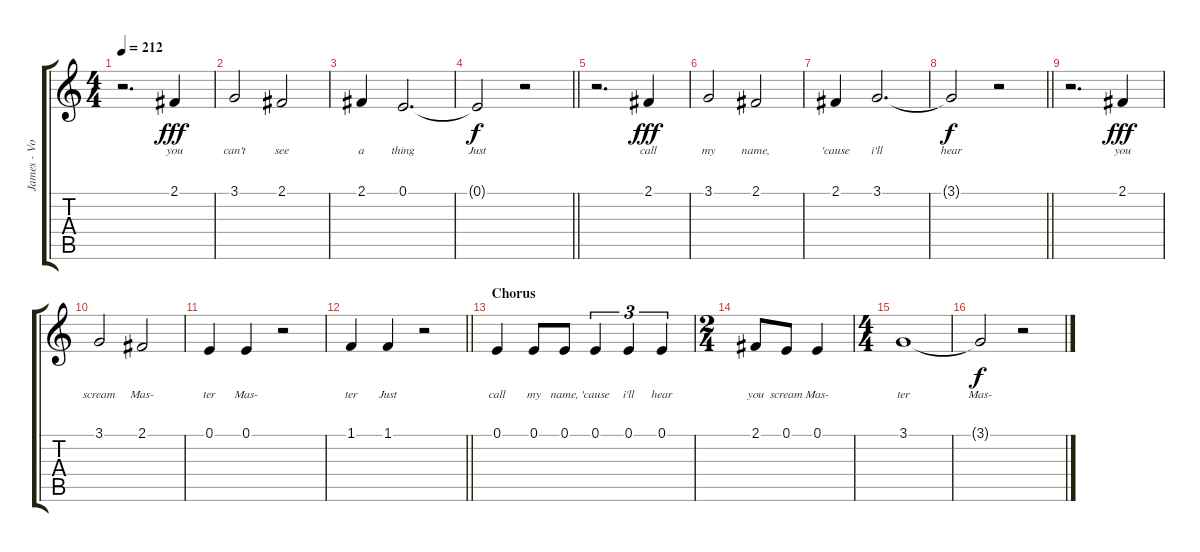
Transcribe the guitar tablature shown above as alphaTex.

\track ("James - Vocals" "James - Vo") {instrument lead6voice}
\staff {score tabs}
\tuning (E4 B3 G3 D3 A2 E2) {hide}
\ts (4 4)
\tempo 212
\clef g2
\ks c
r.2{d dy f} 2.1.4{lyrics (0 "you") lyrics (1 "") lyrics (2 "") lyrics (3 "") lyrics (4 "") dy fff} |
3.1.2{lyrics (0 "can't") lyrics (1 "") lyrics (2 "") lyrics (3 "") lyrics (4 "")} 2.1.2{lyrics (0 "see") lyrics (1 "") lyrics (2 "") lyrics (3 "") lyrics (4 "")} |
2.1.4{lyrics (0 "a") lyrics (1 "") lyrics (2 "") lyrics (3 "") lyrics (4 "")} 0.1.2{d lyrics (0 "thing") lyrics (1 "") lyrics (2 "") lyrics (3 "") lyrics (4 "")} |
\barLineRight lightlight
0.1{t}.2{lyrics (0 "Just") lyrics (1 "") lyrics (2 "") lyrics (3 "") lyrics (4 "") dy f} r.2 |
r.2{d} 2.1.4{lyrics (0 "call") lyrics (1 "") lyrics (2 "") lyrics (3 "") lyrics (4 "") dy fff} |
3.1.2{lyrics (0 "my") lyrics (1 "") lyrics (2 "") lyrics (3 "") lyrics (4 "")} 2.1.2{lyrics (0 "name,") lyrics (1 "") lyrics (2 "") lyrics (3 "") lyrics (4 "")} |
2.1.4{lyrics (0 "'cause") lyrics (1 "") lyrics (2 "") lyrics (3 "") lyrics (4 "")} 3.1.2{d lyrics (0 "i'll") lyrics (1 "") lyrics (2 "") lyrics (3 "") lyrics (4 "")} |
\barLineRight lightlight
3.1{t}.2{lyrics (0 "hear") lyrics (1 "") lyrics (2 "") lyrics (3 "") lyrics (4 "") dy f} r.2 |
r.2{d} 2.1.4{lyrics (0 "you") lyrics (1 "") lyrics (2 "") lyrics (3 "") lyrics (4 "") dy fff} |
3.1.2{lyrics (0 "scream") lyrics (1 "") lyrics (2 "") lyrics (3 "") lyrics (4 "")} 2.1.2{lyrics (0 "Mas-") lyrics (1 "") lyrics (2 "") lyrics (3 "") lyrics (4 "")} |
0.1.4{lyrics (0 "ter") lyrics (1 "") lyrics (2 "") lyrics (3 "") lyrics (4 "")} 0.1.4{lyrics (0 "Mas-") lyrics (1 "") lyrics (2 "") lyrics (3 "") lyrics (4 "")} r.2 |
\barLineRight lightlight
1.1.4{lyrics (0 "ter") lyrics (1 "") lyrics (2 "") lyrics (3 "") lyrics (4 "")} 1.1.4{lyrics (0 "Just") lyrics (1 "") lyrics (2 "") lyrics (3 "") lyrics (4 "")} r.2 |
\section ("" "Chorus")
0.1.4{lyrics (0 "call") lyrics (1 "") lyrics (2 "") lyrics (3 "") lyrics (4 "")} 0.1.8{lyrics (0 "my") lyrics (1 "") lyrics (2 "") lyrics (3 "") lyrics (4 "")} 0.1.8{lyrics (0 "name,") lyrics (1 "") lyrics (2 "") lyrics (3 "") lyrics (4 "")} 0.1.4{tu (3 2) lyrics (0 "'cause") lyrics (1 "") lyrics (2 "") lyrics (3 "") lyrics (4 "")} 0.1.4{tu (3 2) lyrics (0 "i'll") lyrics (1 "") lyrics (2 "") lyrics (3 "") lyrics (4 "")} 0.1.4{tu (3 2) lyrics (0 "hear") lyrics (1 "") lyrics (2 "") lyrics (3 "") lyrics (4 "")} |
\ts (2 4)
2.1.8{lyrics (0 "you") lyrics (1 "") lyrics (2 "") lyrics (3 "") lyrics (4 "")} 0.1.8{lyrics (0 "scream") lyrics (1 "") lyrics (2 "") lyrics (3 "") lyrics (4 "")} 0.1.4{lyrics (0 "Mas-") lyrics (1 "") lyrics (2 "") lyrics (3 "") lyrics (4 "")} |
\ts (4 4)
3.1.1{lyrics (0 "ter") lyrics (1 "") lyrics (2 "") lyrics (3 "") lyrics (4 "")} |
3.1{t}.2{lyrics (0 "Mas-") lyrics (1 "") lyrics (2 "") lyrics (3 "") lyrics (4 "") dy f} r.2
